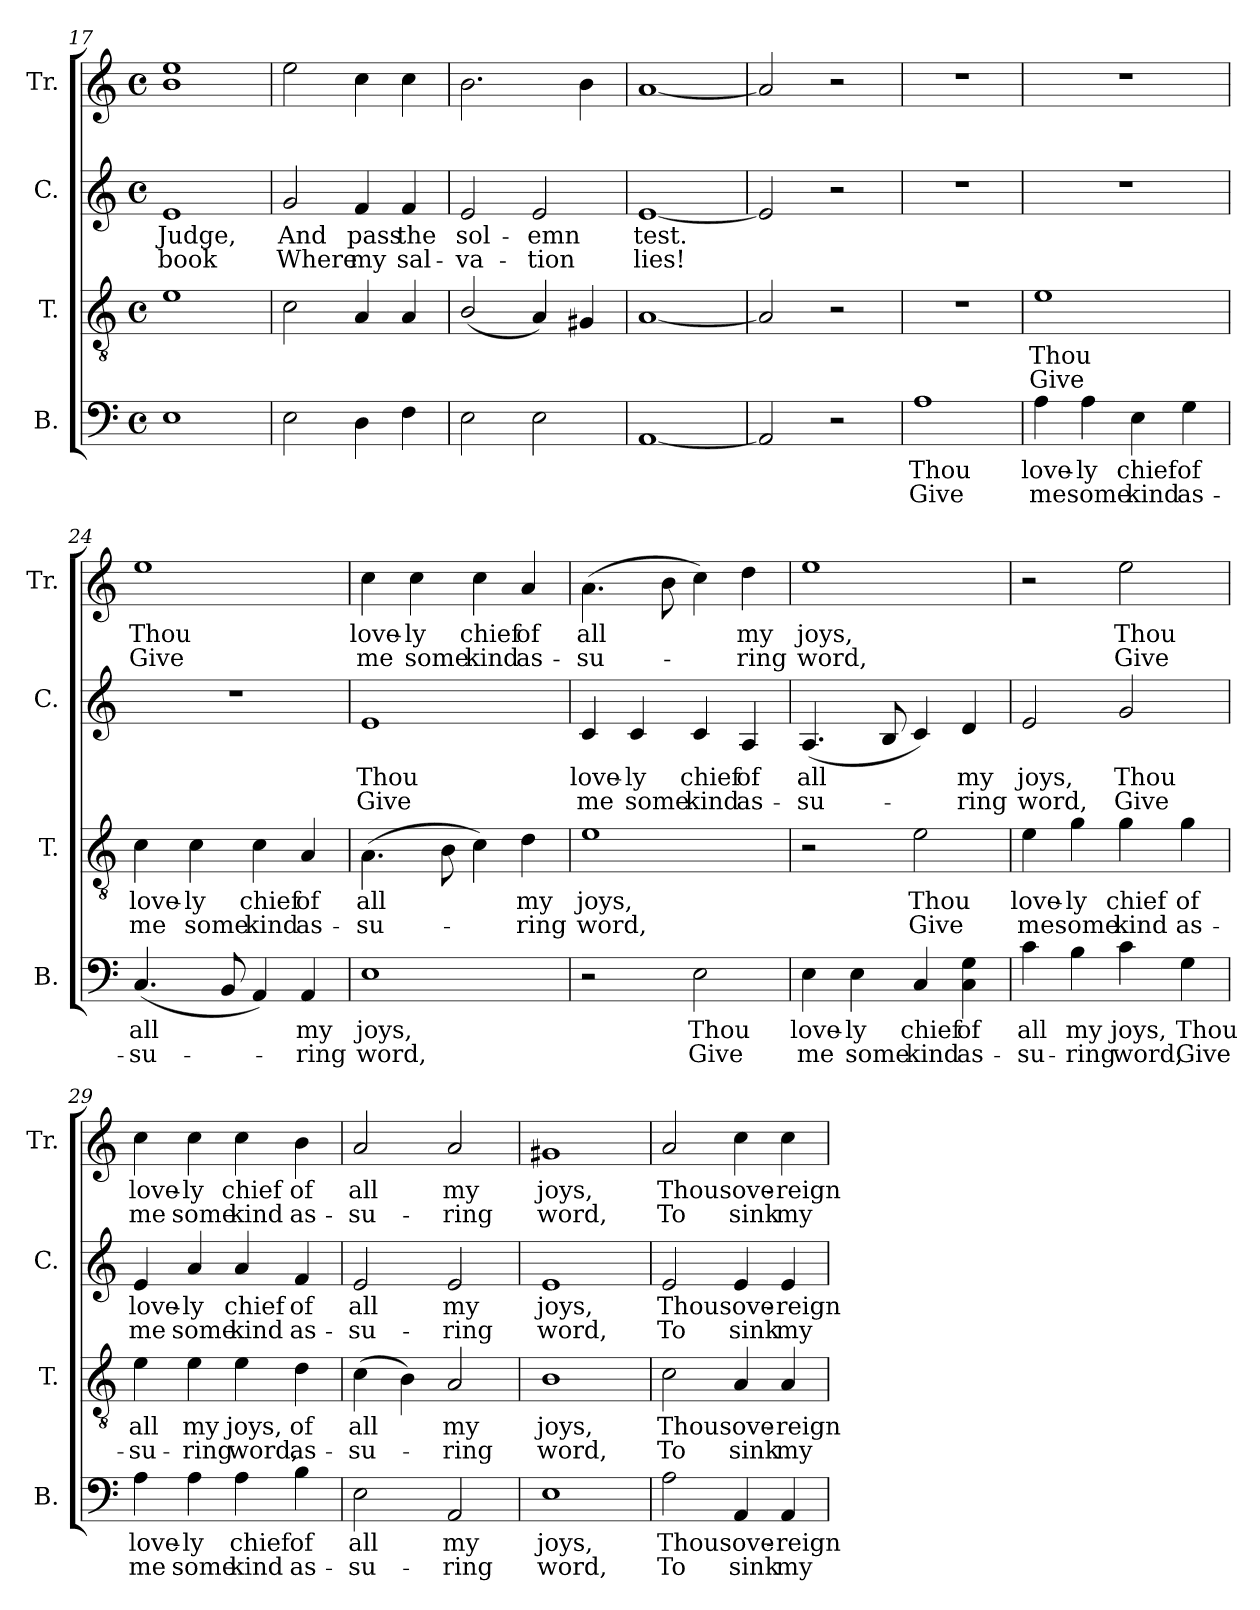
**kern	**text	**text	**kern	**text	**text	**kern	**text	**text	**kern	**text	**text
*part4	*part4	*part4	*part3	*part3	*part3	*part2	*part2	*part2	*part1	*part1	*part1
*staff4	*staff4	*staff4	*staff3	*staff3	*staff3	*staff2	*staff2	*staff2	*staff1	*staff1	*staff1
*I"B.	*	*	*I"T.	*	*	*I"C.	*	*	*I"Tr.	*	*
*I'B.	*	*	*I'T.	*	*	*I'C.	*	*	*I'Tr.	*	*
*clefF4	*	*	*clefGv2	*	*	*clefG2	*	*	*clefG2	*	*
*k[]	*	*	*k[]	*	*	*k[]	*	*	*k[]	*	*
*M4/4	*	*	*M4/4	*	*	*M4/4	*	*	*M4/4	*	*
*met(c)	*	*	*met(c)	*	*	*met(c)	*	*	*met(c)	*	*
=17	=17	=17	=17	=17	=17	=17	=17	=17	=17	=17	=17
1E	.	.	1e	.	.	1e	Judge,	book	1b 1ee	.	.
=18	=18	=18	=18	=18	=18	=18	=18	=18	=18	=18	=18
2E\	.	.	2c\	.	.	2g/	And	Where	2ee\	.	.
4D\	.	.	4A/	.	.	4f/	pass	my	4cc\	.	.
4F\	.	.	4A/	.	.	4f/	the	sal-	4cc\	.	.
=19	=19	=19	=19	=19	=19	=19	=19	=19	=19	=19	=19
2E\	.	.	(2B/	.	.	2e/	sol-	-va-	2.b\	.	.
2E\	.	.	4A/)	.	.	2e/	-emn	-tion	.	.	.
.	.	.	4G#X/	.	.	.	.	.	4b\	.	.
=20	=20	=20	=20	=20	=20	=20	=20	=20	=20	=20	=20
[1AA	.	.	[1A	.	.	[1e	test.	lies!	[1a	.	.
=21	=21	=21	=21	=21	=21	=21	=21	=21	=21	=21	=21
2AA/]	.	.	2A/]	.	.	2e/]	.	.	2a/]	.	.
2r	.	.	2r	.	.	2r	.	.	2r	.	.
=22	=22	=22	=22	=22	=22	=22	=22	=22	=22	=22	=22
1A	Thou	Give	1r	.	.	1r	.	.	1r	.	.
=23	=23	=23	=23	=23	=23	=23	=23	=23	=23	=23	=23
4A\	love-	me	1e	Thou	Give	1r	.	.	1r	.	.
4A\	-ly	some	.	.	.	.	.	.	.	.	.
4E\	chief	kind	.	.	.	.	.	.	.	.	.
4G\	of	as-	.	.	.	.	.	.	.	.	.
=24	=24	=24	=24	=24	=24	=24	=24	=24	=24	=24	=24
(4.C/	all	-su-	4c\	love-	me	1r	.	.	1ee	Thou	Give
.	.	.	4c\	-ly	some	.	.	.	.	.	.
8BB/	.	.	.	.	.	.	.	.	.	.	.
4AA/)	.	.	4c\	chief	kind	.	.	.	.	.	.
4AA/	my	-ring	4A/	of	as-	.	.	.	.	.	.
=25	=25	=25	=25	=25	=25	=25	=25	=25	=25	=25	=25
1E	joys,	word,	(4.A\	all	-su-	1e	Thou	Give	4cc\	love-	me
.	.	.	.	.	.	.	.	.	4cc\	-ly	some
.	.	.	8B\	.	.	.	.	.	.	.	.
.	.	.	4c\)	.	.	.	.	.	4cc\	chief	kind
.	.	.	4d\	my	-ring	.	.	.	4a/	of	as-
=26	=26	=26	=26	=26	=26	=26	=26	=26	=26	=26	=26
2r	.	.	1e	joys,	word,	4c/	love-	me	(4.a\	all	-su-
.	.	.	.	.	.	4c/	-ly	some	.	.	.
.	.	.	.	.	.	.	.	.	8b\	.	.
2E\	Thou	Give	.	.	.	4c/	chief	kind	4cc\)	.	.
.	.	.	.	.	.	4A/	of	as-	4dd\	my	-ring
=27	=27	=27	=27	=27	=27	=27	=27	=27	=27	=27	=27
4E\	love-	me	2r	.	.	(4.A/	all	-su-	1ee	joys,	word,
4E\	-ly	some	.	.	.	.	.	.	.	.	.
.	.	.	.	.	.	8B/	.	.	.	.	.
4C/	chief	kind	2e\	Thou	Give	4c/)	.	.	.	.	.
4C\ 4G\	of	as-	.	.	.	4d/	my	-ring	.	.	.
=28	=28	=28	=28	=28	=28	=28	=28	=28	=28	=28	=28
4c\	all	-su-	4e\	love-	me	2e/	joys,	word,	2r	.	.
4B\	my	-ring	4g\	-ly	some	.	.	.	.	.	.
4c\	joys,	word,	4g\	chief	kind	2g/	Thou	Give	2ee\	Thou	Give
4G\	Thou	Give	4g\	of	as-	.	.	.	.	.	.
=29	=29	=29	=29	=29	=29	=29	=29	=29	=29	=29	=29
4A\	love-	me	4e\	all	-su-	4e/	love-	me	4cc\	love-	me
4A\	-ly	some	4e\	my	-ring	4a/	-ly	some	4cc\	-ly	some
4A\	chief	kind	4e\	joys,	word,	4a/	chief	kind	4cc\	chief	kind
4B\	of	as-	4d\	of	as-	4f/	of	as-	4b\	of	as-
=30	=30	=30	=30	=30	=30	=30	=30	=30	=30	=30	=30
2E\	all	-su-	(4c\	all	-su-	2e/	all	-su-	2a/	all	-su-
.	.	.	4B\)	.	.	.	.	.	.	.	.
2AA/	my	-ring	2A/	my	-ring	2e/	my	-ring	2a/	my	-ring
=31	=31	=31	=31	=31	=31	=31	=31	=31	=31	=31	=31
1E	joys,	word,	1B	joys,	word,	1e	joys,	word,	1g#X	joys,	word,
=32	=32	=32	=32	=32	=32	=32	=32	=32	=32	=32	=32
2A\	Thou	To	2c\	Thou	To	2e/	Thou	To	2a/	Thou	To
4AA/	sove-	sink	4A/	sove-	sink	4e/	sove-	sink	4cc\	sove-	sink
4AA/	-reign	my	4A/	-reign	my	4e/	-reign	my	4cc\	-reign	my
=	=	=	=	=	=	=	=	=	=	=	=
*-	*-	*-	*-	*-	*-	*-	*-	*-	*-	*-	*-
